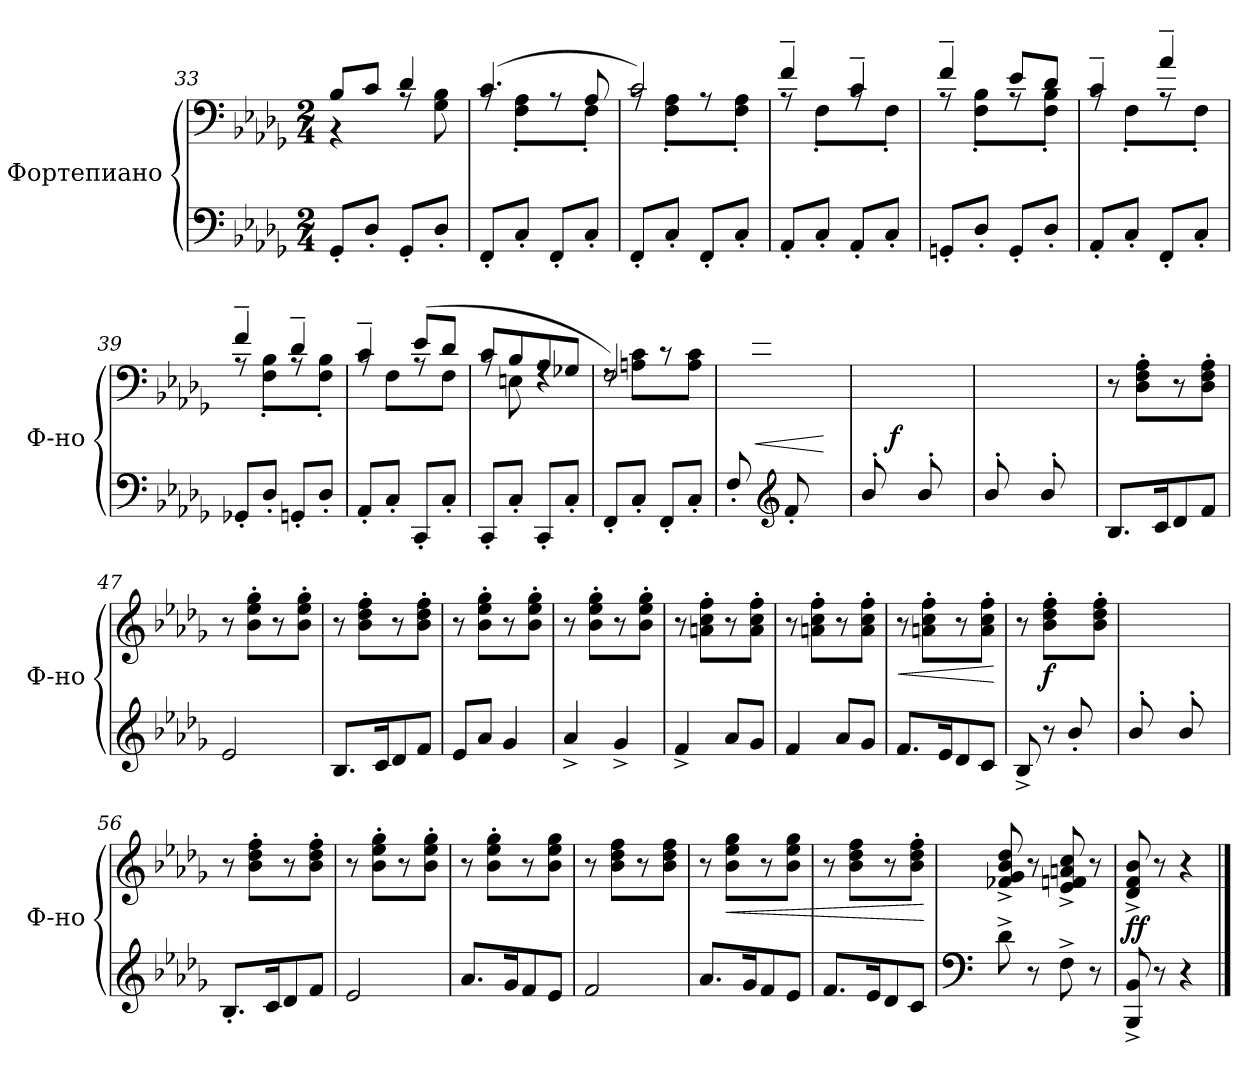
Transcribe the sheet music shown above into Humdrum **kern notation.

**kern	**kern	**dynam
*part1	*part1	*part1
*staff2	*staff1	*staff1/2
*I"Фортепиано	*	*
*I'Ф-но	*	*
*clefF4	*clefF4	*
*k[b-e-a-d-g-]	*k[b-e-a-d-g-]	*
*M2/4	*M2/4	*
=33	=33	=33
*	*^	*
8GG-'/L	8B-/L	4r	.
8D-'/J	8c/J	.	.
8GG-'/L	4d-/	8rA	.
8D-'/J	.	8G-\ 8B-\	.
=34	=34	=34	=34
8FF'/L	(>4.c/	8rA	.
8C'/J	.	8F\<'< 8A-\<'<L	.
8FF'/L	.	8rA	.
8C'/J	8A-/	8F'\J	.
=35	=35	=35	=35
8FF'/L	2c/)	8rA	.
8C'/J	.	8F\' 8A-\'L	.
8FF'/L	.	8rA	.
8C'/J	.	8F\' 8A-\'J	.
=36	=36	=36	=36
8AA-'/L	4f~/	8rA	.
8C'/J	.	8F'\L	.
8AA-'/L	4c~/	8rA	.
8C'/J	.	8F'\J	.
=37	=37	=37	=37
8GGn'/L	4f~/	8rA	.
8D-'/J	.	8F\' 8B-\'L	.
8GG'/L	8e-/L	8rA	.
8D-'/J	8d-/J	8F\' 8B-\'J	.
=38	=38	=38	=38
8AA-'/L	4c~/	8rA	.
8C'/J	.	8F'\L	.
8FF'/L	4a-~/	8rA	.
8C'/J	.	8F'\J	.
=39	=39	=39	=39
8GG-X'/L	4f~/	8rA	.
8D-'/J	.	8F\' 8B-\'L	.
8GGn'/L	4d-~/	8rA	.
8D-'/J	.	8F\' 8B-\'J	.
=40	=40	=40	=40
8AA-'/L	4c~/	8rA	.
8C'/J	.	8F\L	.
8CC'/L	(>8e-/L	8rA	.
8C'/J	8d-/J	8F\J	.
=41	=41	=41	=41
8CC'/L	8c/L	8rA	.
8C'/J	8B-/	8En\	.
8CC'/L	8A-/	4rF	.
8C'/J	8G-X/J	.	.
=42	=42	=42	=42
8FF'/L	2F/)	8rF	.
8C'/J	.	8An\>> 8c\>>L	.
8FF'/L	.	8rc	.
8C'/J	.	8A\ 8c\J	.
*	*v	*v	*
=43	=43	=43
*^	*	*
8F'/L	4ryy	8ryy	.
!	!	!	!LO:HP:b
8ryy	.	8An\' 8c\' 8f\'J	<
*clefG2	*	*	*
8f'/L	4ryy	8ryy	.
*	*	*clefG2	*
8ryy	.	8an\' 8cc\' 8ff\'J	[
=44	=44	=44	=44
8b-'/L	2ryy	8ryy	.
!	!	!	!LO:DY:b
8ryy	.	8b-\' 8dd-\' 8ff\'	f
8b-'/	.	8ryy	.
8ryy	.	8b-\' 8dd-\' 8ff\'J	.
=45	=45	=45	=45
8b-'/L	2ryy	8ryy	.
8ryy	.	8b-\' 8dd-\' 8ff\'	.
8b-'/	.	8ryy	.
8ryy	.	8b-\' 8dd-\' 8ff\'J	.
*v	*v	*	*
=46	=46	=46
8.B-/L	8r	.
.	8b-\' 8dd-\' 8ff\'L	.
16c/K	.	.
8d-/	8r	.
8f/J	8b-\' 8dd-\' 8ff\'J	.
=47	=47	=47
2e-/	8r	.
.	8b-\' 8ee-\' 8gg-\'L	.
.	8r	.
.	8b-\' 8ee-\' 8gg-\'J	.
=48	=48	=48
8.B-/L	8r	.
.	8b-\' 8dd-\' 8ff\'L	.
16c/K	.	.
8d-/	8r	.
8f/J	8b-\' 8dd-\' 8ff\'J	.
=49	=49	=49
8e-/L	8r	.
8a-/J	8b-\' 8ee-\' 8gg-\'L	.
4g-/	8r	.
.	8b-\' 8ee-\' 8gg-\'J	.
=50	=50	=50
4a-^/	8r	.
.	8b-\' 8ee-\' 8gg-\'L	.
4g-^/	8r	.
.	8b-\' 8ee-\' 8gg-\'J	.
=51	=51	=51
4f^/	8r	.
.	8an\' 8cc\' 8ff\'L	.
8a-/L	8r	.
8g-/J	8a\' 8cc\' 8ff\'J	.
=52	=52	=52
4f/	8r	.
.	8an\' 8cc\' 8ff\'L	.
8a-/L	8r	.
8g-/J	8a\' 8cc\' 8ff\'J	.
=53	=53	=53
!	!	!LO:HP:b
8.f/L	8r	<
.	8an\' 8cc\' 8ff\'L	.
16e-/K	.	.
8d-/	8r	.
8c/J	8a\' 8cc\' 8ff\'J	.
.	.	[
=54	=54	=54
*^	*	*
4ryy	8B-^/	8r	.
!	!	!	!LO:DY:b
.	8r	8b-\' 8dd-\' 8ff\'L	f
8b-'/	4ryy	8ryy	.
8ryy	.	8b-\' 8dd-\' 8ff\'J	.
=55	=55	=55	=55
8b-'/L	2ryy	8ryy	.
8ryy	.	8b-\' 8dd-\' 8ff\'	.
8b-'/	.	8ryy	.
8ryy	.	8b-\' 8dd-\' 8ff\'J	.
*v	*v	*	*
=56	=56	=56
8.B-'/L	8r	.
.	8b-\' 8dd-\' 8ff\'L	.
16c/K	.	.
8d-/	8r	.
8f/J	8b-\' 8dd-\' 8ff\'J	.
=57	=57	=57
2e-/	8r	.
.	8b-\' 8ee-\' 8gg-\'L	.
.	8r	.
.	8b-\' 8ee-\' 8gg-\'J	.
=58	=58	=58
8.a-/L	8r	.
.	8b-\' 8ee-\' 8gg-\'L	.
16g-/K	.	.
8f/	8r	.
8e-/J	8b-\ 8ee-\ 8gg-\J	.
=59	=59	=59
2f/	8r	.
.	8b-\ 8dd-\ 8ff\L	.
.	8r	.
.	8b-\ 8dd-\ 8ff\J	.
=60	=60	=60
8.a-/L	8r	.
!	!	!LO:HP:b
.	8b-\ 8ee-\ 8gg-\L	<
16g-/K	.	.
8f/	8r	.
8e-/J	8b-\ 8ee-\ 8gg-\J	.
=61	=61	=61
8.f/L	8r	.
.	8b-\ 8dd-\ 8ff\L	.
16e-/K	.	.
8d-/	8r	.
8c/J	8b-\' 8dd-\' 8ff\'J	.
.	.	[
=62	=62	=62
*clefF4	*	*
8d-^\	8f-X/^ 8g-/^ 8b-/^ 8dd-/^	.
8r	8r	.
8F^\	8e-/^ 8fn/^ 8an/^ 8cc/^	.
8r	8r	.
=63	=63	=63
!	!	!LO:DY:b
8BBB-/^ 8BB-/^	8d-/^ 8f/^ 8b-/^	ff
8r	8r	.
4r	4r	.
==	==	==
*-	*-	*-
